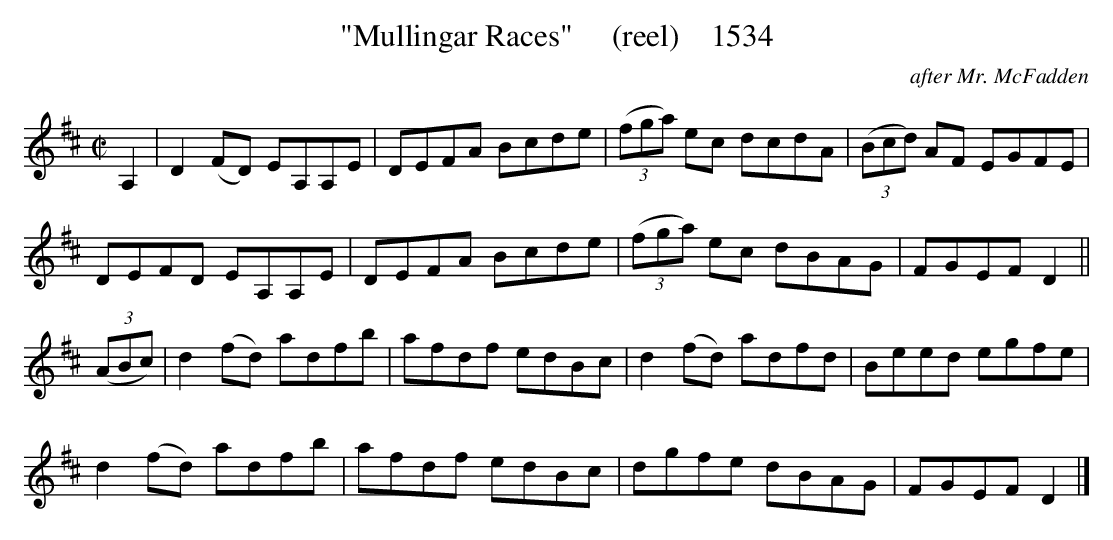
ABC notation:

X:1
T:"Mullingar Races"     (reel)    1534
C:after Mr. McFadden
BRENNAN July 2003 (HTTP://WWW.SOSYOURMOM.COM)
M:C|
L:1/8
K:D
A,2|D2(FD) EA,A,E|DEFA Bcde| (3(fga) ec dcdA|(3(Bcd) AF EGFE|
DEFD EA,A,E|DEFA Bcde| (3(fga) ec dBAG|FGEF D2||
(3(ABc)|d2(fd) adfb|afdf edBc|d2(fd) adfd|Beed egfe|
d2(fd) adfb|afdf edBc|dgfe dBAG|FGEF D2|]
